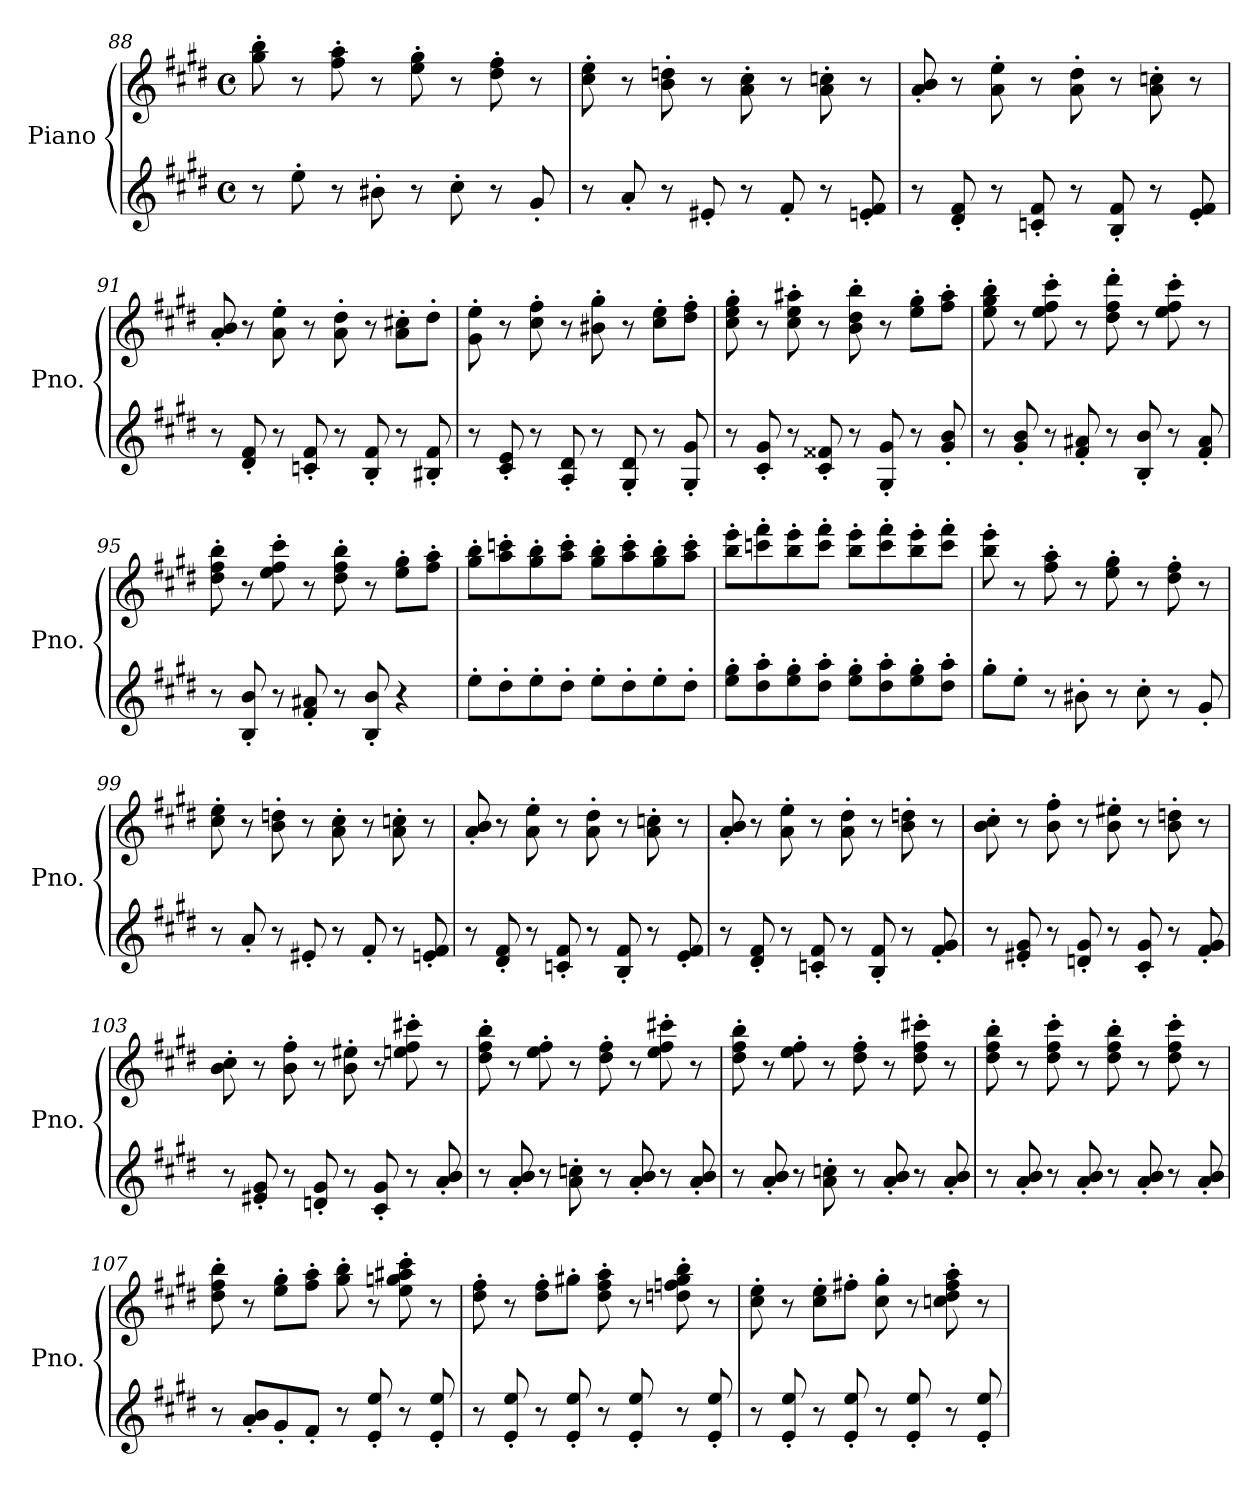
**kern	**kern
*part1	*part1
*staff2	*staff1
*I"Piano	*
*I'Pno.	*
*clefG2	*clefG2
*k[f#c#g#d#]	*k[f#c#g#d#]
*M4/4	*M4/4
*met(c)	*met(c)
=88	=88
8r	8gg#\' 8bb\'
8ee'\	8r
8r	8ff#\' 8aa\'
8b#X'\	8r
8r	8ee\' 8gg#\'
8cc#'\	8r
8r	8dd#\' 8ff#\'
8g#'/	8r
=89	=89
8r	8cc#\' 8ee\'
8a'/	8r
8r	8b\' 8ddn\'
8e#X'/	8r
8r	8a\' 8cc#\'
8f#'/	8r
8r	8a\' 8ccn\'
8en/' 8f#/'	8r
=90	=90
8r	8a/' 8b/'
8d#/' 8f#/'	8r
8r	8a\' 8ee\'
8cn/' 8f#/'	8r
8r	8a\' 8dd#\'
8B/' 8f#/'	8r
8r	8a\' 8ccn\'
8e/' 8f#/'	8r
!!LO:LB:g=z
=91	=91
8r	8a/' 8b/'
8d#/' 8f#/'	8r
8r	8a\' 8ee\'
8cn/' 8f#/'	8r
8r	8a\' 8dd#\'
8B/' 8f#/'	8r
8r	8a\' 8cc#X\'L
8B#X/' 8f#/'	8dd#'\J
=92	=92
8r	8g#\' 8ee\'
8c#/' 8e/'	8r
8r	8cc#\' 8ff#\'
8A/' 8d#/'	8r
8r	8b#X\' 8gg#\'
8G#/' 8d#/'	8r
8r	8cc#\' 8ee\'L
8G#/' 8g#/'	8dd#\' 8ff#\'J
=93	=93
8r	8cc#\' 8ee\' 8gg#\'
8c#/' 8g#/'	8r
8r	8cc#\' 8ee\' 8aa#X\'
8c#/' 8f##X/'	8r
8r	8b\' 8dd#\' 8bb\'
8G#/' 8g#/'	8r
8r	8ee\' 8gg#\'L
8g#/' 8b/'	8ff#\' 8aa#\'J
=94	=94
8r	8ee\' 8gg#\' 8bb\'
8g#/' 8b/'	8r
8r	8ee\' 8ff#\' 8ccc#\'
8f#/' 8a#X/'	8r
8r	8dd#\' 8ff#\' 8ddd#\'
8B/' 8b/'	8r
8r	8ee\' 8ff#\' 8ccc#\'
8f#/' 8a#/'	8r
=95	=95
8r	8dd#\' 8ff#\' 8bb\'
8B/' 8b/'	8r
8r	8ee\' 8ff#\' 8ccc#\'
8f#/' 8a#X/'	8r
8r	8dd#\' 8ff#\' 8bb\'
8B/' 8b/'	8r
4r	8ee\' 8gg#\'L
.	8ff#\' 8aa\'J
!!LO:LB:g=z
=96	=96
8ee'\L	8gg#\' 8bb\'L
8dd#'\	8aa\' 8cccn\'
8ee'\	8gg#\' 8bb\'
8dd#'\J	8aa\' 8ccc\'J
8ee'\L	8gg#\' 8bb\'L
8dd#'\	8aa\' 8ccc\'
8ee'\	8gg#\' 8bb\'
8dd#'\J	8aa\' 8ccc\'J
=97	=97
8ee\' 8gg#\'L	8bb\' 8eee\'L
8dd#\' 8aa\'	8cccn\' 8fff#\'
8ee\' 8gg#\'	8bb\' 8eee\'
8dd#\' 8aa\'J	8ccc\' 8fff#\'J
8ee\' 8gg#\'L	8bb\' 8eee\'L
8dd#\' 8aa\'	8ccc\' 8fff#\'
8ee\' 8gg#\'	8bb\' 8eee\'
8dd#\' 8aa\'J	8ccc\' 8fff#\'J
=98	=98
8gg#'\L	8bb\' 8eee\'
8ee'\J	8r
8r	8ff#\' 8aa\'
8b#X'\	8r
8r	8ee\' 8gg#\'
8cc#'\	8r
8r	8dd#\' 8ff#\'
8g#'/	8r
=99	=99
8r	8cc#\' 8ee\'
8a'/	8r
8r	8b\' 8ddn\'
8e#X'/	8r
8r	8a\' 8cc#\'
8f#'/	8r
8r	8a\' 8ccn\'
8en/' 8f#/'	8r
=100	=100
8r	8a/' 8b/'
8d#/' 8f#/'	8r
8r	8a\' 8ee\'
8cn/' 8f#/'	8r
8r	8a\' 8dd#\'
8B/' 8f#/'	8r
8r	8a\' 8ccn\'
8e/' 8f#/'	8r
!!LO:LB:g=z
=101	=101
8r	8a/' 8b/'
8d#/' 8f#/'	8r
8r	8a\' 8ee\'
8cn/' 8f#/'	8r
8r	8a\' 8dd#\'
8B/' 8f#/'	8r
8r	8b\' 8ddn\'
8f#/' 8g#/'	8r
=102	=102
8r	8b\' 8cc#\'
8e#X/' 8g#/'	8r
8r	8b\' 8ff#\'
8dn/' 8g#/'	8r
8r	8b\' 8ee#X\'
8c#/' 8g#/'	8r
8r	8b\' 8ddn\'
8f#/' 8g#/'	8r
=103	=103
8r	8b\' 8cc#\'
8e#X/' 8g#/'	8r
8r	8b\' 8ff#\'
8dn/' 8g#/'	8r
8r	8b\' 8ee#X\'
8c#/' 8g#/'	8r
8r	8een\' 8ff#\' 8ccc#X\'
8a/' 8b/'	8r
=104	=104
8r	8dd#\' 8ff#\' 8bb\'
8a/' 8b/'	8r
8r	8ee\' 8ff#\'
8a\' 8ccn\'	8r
8r	8dd#\' 8ff#\'
8a/' 8b/'	8r
8r	8ee\' 8ff#\' 8ccc#X\'
8a/' 8b/'	8r
=105	=105
8r	8dd#\' 8ff#\' 8bb\'
8a/' 8b/'	8r
8r	8ee\' 8ff#\'
8a\' 8ccn\'	8r
8r	8dd#\' 8ff#\'
8a/' 8b/'	8r
8r	8dd#\' 8ff#\' 8ccc#X\'
8a/' 8b/'	8r
!!LO:PB:g=z
=106	=106
8r	8dd#\' 8ff#\' 8bb\'
8a/' 8b/'	8r
8r	8dd#\' 8ff#\' 8ccc#\'
8a/' 8b/'	8r
8r	8dd#\' 8ff#\' 8bb\'
8a/' 8b/'	8r
8r	8dd#\' 8ff#\' 8ccc#\'
8a/' 8b/'	8r
=107	=107
8r	8dd#\' 8ff#\' 8bb\'
8a/' 8b/'L	8r
8g#'/	8ee\' 8gg#\'L
8f#'/J	8ff#\' 8aa\'J
8r	8gg#\' 8bb\'
8e/' 8ee/'	8r
8r	8ee\' 8ggn\' 8aa#X\' 8ccc#\'
8e/' 8ee/'	8r
=108	=108
8r	8dd#\' 8ff#\'
8e/' 8ee/'	8r
8r	8dd#\' 8ff#\'L
8e/' 8ee/'	8gg#X'\J
8r	8dd#\' 8ff#\' 8aa\'
8e/' 8ee/'	8r
8r	8ddn\' 8ffn\' 8gg#\' 8bb\'
8e/' 8ee/'	8r
=109	=109
8r	8cc#\' 8ee\'
8e/' 8ee/'	8r
8r	8cc#\' 8ee\'L
8e/' 8ee/'	8ff#X'\J
8r	8cc#\' 8gg#\'
8e/' 8ee/'	8r
8r	8ccn\' 8dd#\' 8ff#\' 8aa\'
8e/' 8ee/'	8r
=	=
*-	*-
